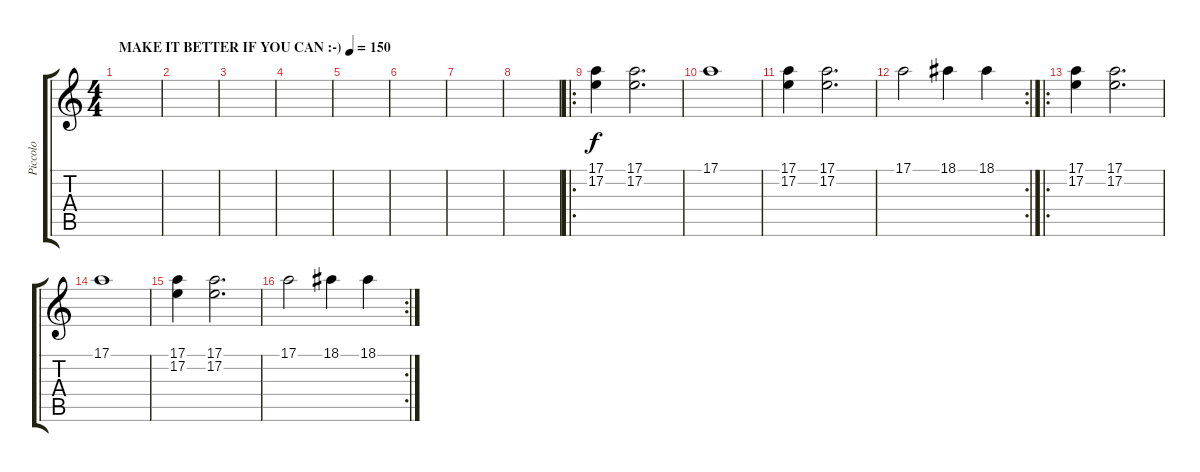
\track ("Piccolo" "Piccolo") {instrument piccolo}
\staff {score tabs}
\tuning (E4 B3 G3 D3 A2 E2) {hide}
\ts (4 4)
\tempo (150 "MAKE IT BETTER IF YOU CAN :-)")
\clef g2
\ks c
|
|
|
|
|
|
|
|
\ro
(17.1 17.2).4 (17.1 17.2).2{d} |
17.1.1 |
(17.1 17.2).4 (17.1 17.2).2{d} |
\rc 2
17.1.2 18.1.4 18.1.4 |
\ro
(17.1 17.2).4 (17.1 17.2).2{d} |
17.1.1 |
(17.1 17.2).4 (17.1 17.2).2{d} |
\rc 2
17.1.2 18.1.4 18.1.4
